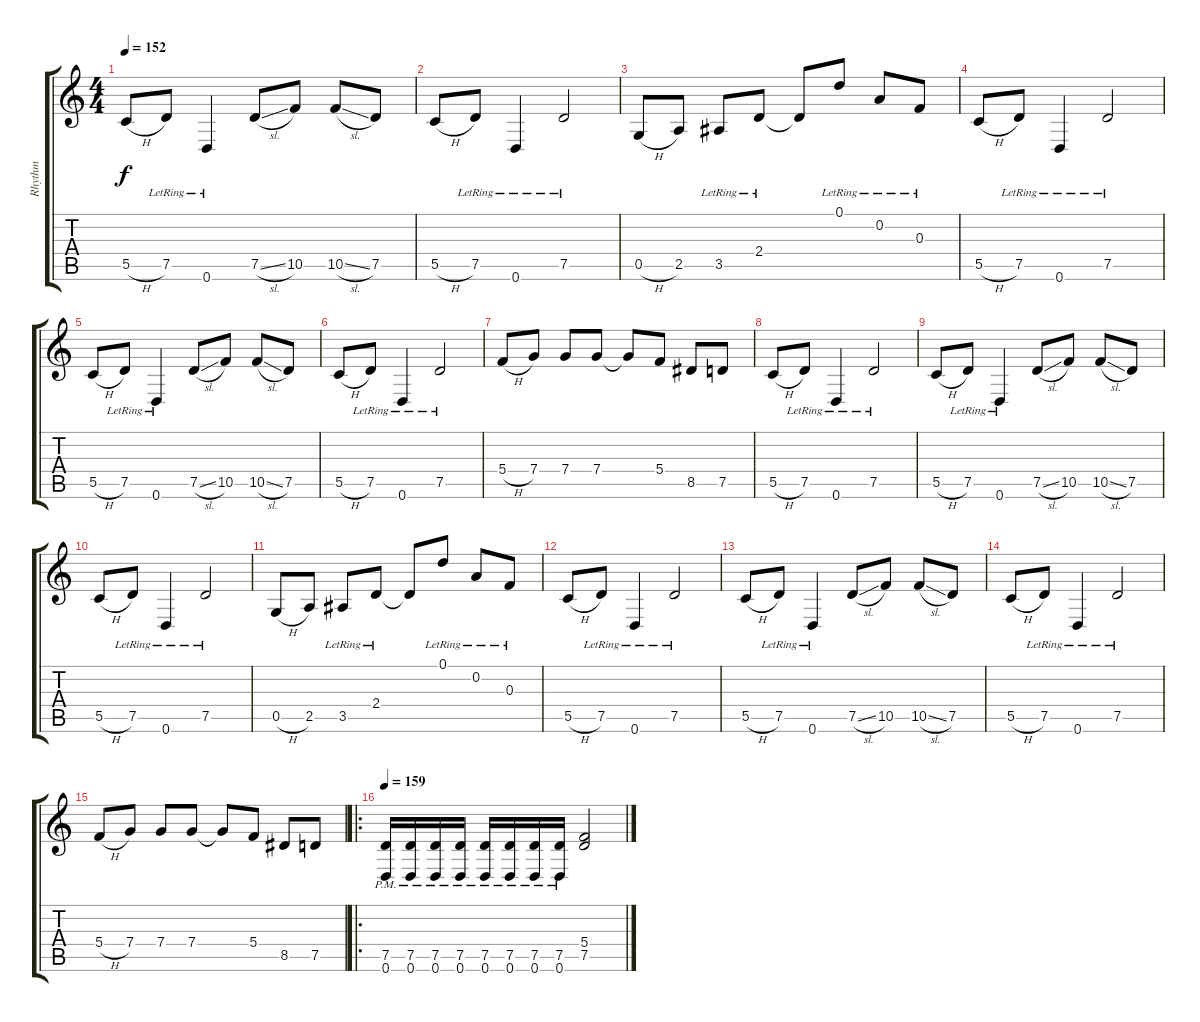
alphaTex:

\track ("Rhythm" "Rhythm") {instrument electricguitarclean}
\staff {score tabs}
\tuning (D4 A3 F3 C3 G2 D2) {hide}
\ts (4 4)
\tempo 152
\clef g2
\ks c
5.5{h}.8{dy f} 7.5{lr}.8 0.6{lr}.4 7.5{sl}.8 10.5.8 10.5{sl}.8 7.5.8 |
5.5{h}.8 7.5{lr}.8 0.6{lr}.4 7.5{lr}.2 |
0.5{h}.8 2.5.8 3.5{lr}.8 2.4{lr}.8 2.4{t}.8 0.1{lr}.8 0.2{lr}.8 0.3{lr}.8 |
5.5{h}.8 7.5{lr}.8 0.6{lr}.4 7.5{lr}.2 |
5.5{h}.8 7.5{lr}.8 0.6{lr}.4 7.5{sl}.8 10.5.8 10.5{sl}.8 7.5.8 |
5.5{h}.8 7.5{lr}.8 0.6{lr}.4 7.5{lr}.2 |
5.4{h}.8 7.4.8 7.4.8 7.4.8 7.4{t}.8 5.4.8 8.5.8 7.5.8 |
5.5{h}.8 7.5{lr}.8 0.6{lr}.4 7.5{lr}.2 |
5.5{h}.8 7.5{lr}.8 0.6{lr}.4 7.5{sl}.8 10.5.8 10.5{sl}.8 7.5.8 |
5.5{h}.8 7.5{lr}.8 0.6{lr}.4 7.5{lr}.2 |
0.5{h}.8 2.5.8 3.5{lr}.8 2.4{lr}.8 2.4{t}.8 0.1{lr}.8 0.2{lr}.8 0.3{lr}.8 |
5.5{h}.8 7.5{lr}.8 0.6{lr}.4 7.5{lr}.2 |
5.5{h}.8 7.5{lr}.8 0.6{lr}.4 7.5{sl}.8 10.5.8 10.5{sl}.8 7.5.8 |
5.5{h}.8 7.5{lr}.8 0.6{lr}.4 7.5{lr}.2 |
5.4{h}.8 7.4.8 7.4.8 7.4.8 7.4{t}.8 5.4.8 8.5.8 7.5.8 |
\ro
\tempo 159
(7.5{pm} 0.6{pm}).16 (7.5{pm} 0.6{pm}).16 (7.5{pm} 0.6{pm}).16 (7.5{pm} 0.6{pm}).16 (7.5{pm} 0.6{pm}).16 (7.5{pm} 0.6{pm}).16 (7.5{pm} 0.6{pm}).16 (7.5{pm} 0.6{pm}).16 (5.4 7.5).2
